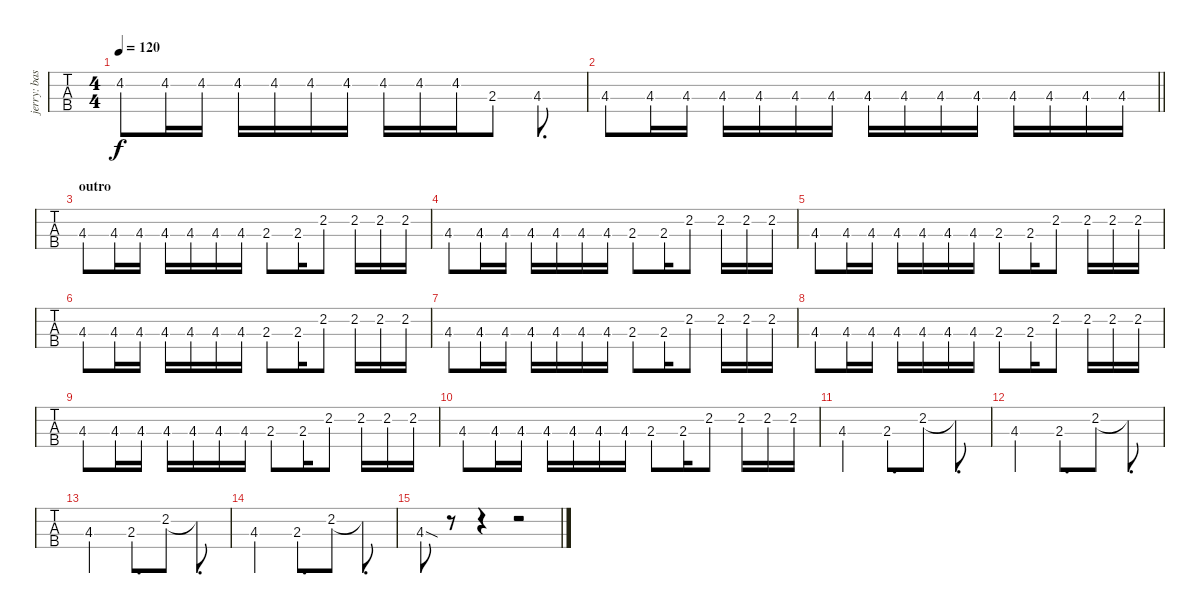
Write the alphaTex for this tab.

\track ("jerry: bass" "jerry: bas") {instrument electricbassfinger}
\staff {tabs}
\tuning (G2 D2 A1 E1) {hide}
\ts (4 4)
\tempo 120
\clef f4
\ks c
4.2.8{dy f} 4.2.16 4.2.16 4.2.16 4.2.16 4.2.16 4.2.16 4.2.16 4.2.16 4.2.16 2.3.8 4.3.8{d} |
\barLineRight lightlight
4.3.8 4.3.16 4.3.16 4.3.16 4.3.16 4.3.16 4.3.16 4.3.16 4.3.16 4.3.16 4.3.16 4.3.16 4.3.16 4.3.16 4.3.16 |
\section ("" "outro")
4.3.8 4.3.16 4.3.16 4.3.16 4.3.16 4.3.16 4.3.16 2.3.8 2.3.16 2.2.8 2.2.16 2.2.16 2.2.16 |
4.3.8 4.3.16 4.3.16 4.3.16 4.3.16 4.3.16 4.3.16 2.3.8 2.3.16 2.2.8 2.2.16 2.2.16 2.2.16 |
4.3.8 4.3.16 4.3.16 4.3.16 4.3.16 4.3.16 4.3.16 2.3.8 2.3.16 2.2.8 2.2.16 2.2.16 2.2.16 |
4.3.8 4.3.16 4.3.16 4.3.16 4.3.16 4.3.16 4.3.16 2.3.8 2.3.16 2.2.8 2.2.16 2.2.16 2.2.16 |
4.3.8 4.3.16 4.3.16 4.3.16 4.3.16 4.3.16 4.3.16 2.3.8 2.3.16 2.2.8 2.2.16 2.2.16 2.2.16 |
4.3.8 4.3.16 4.3.16 4.3.16 4.3.16 4.3.16 4.3.16 2.3.8 2.3.16 2.2.8 2.2.16 2.2.16 2.2.16 |
4.3.8 4.3.16 4.3.16 4.3.16 4.3.16 4.3.16 4.3.16 2.3.8 2.3.16 2.2.8 2.2.16 2.2.16 2.2.16 |
4.3.8 4.3.16 4.3.16 4.3.16 4.3.16 4.3.16 4.3.16 2.3.8 2.3.16 2.2.8 2.2.16 2.2.16 2.2.16 |
4.3.2 2.3.8{d} 2.2.8 2.2{t}.8{d} |
4.3.2 2.3.8{d} 2.2.8 2.2{t}.8{d} |
4.3.2 2.3.8{d} 2.2.8 2.2{t}.8{d} |
4.3.2 2.3.8{d} 2.2.8 2.2{t}.8{d} |
4.3{sod}.8 r.8 r.4 r.2
